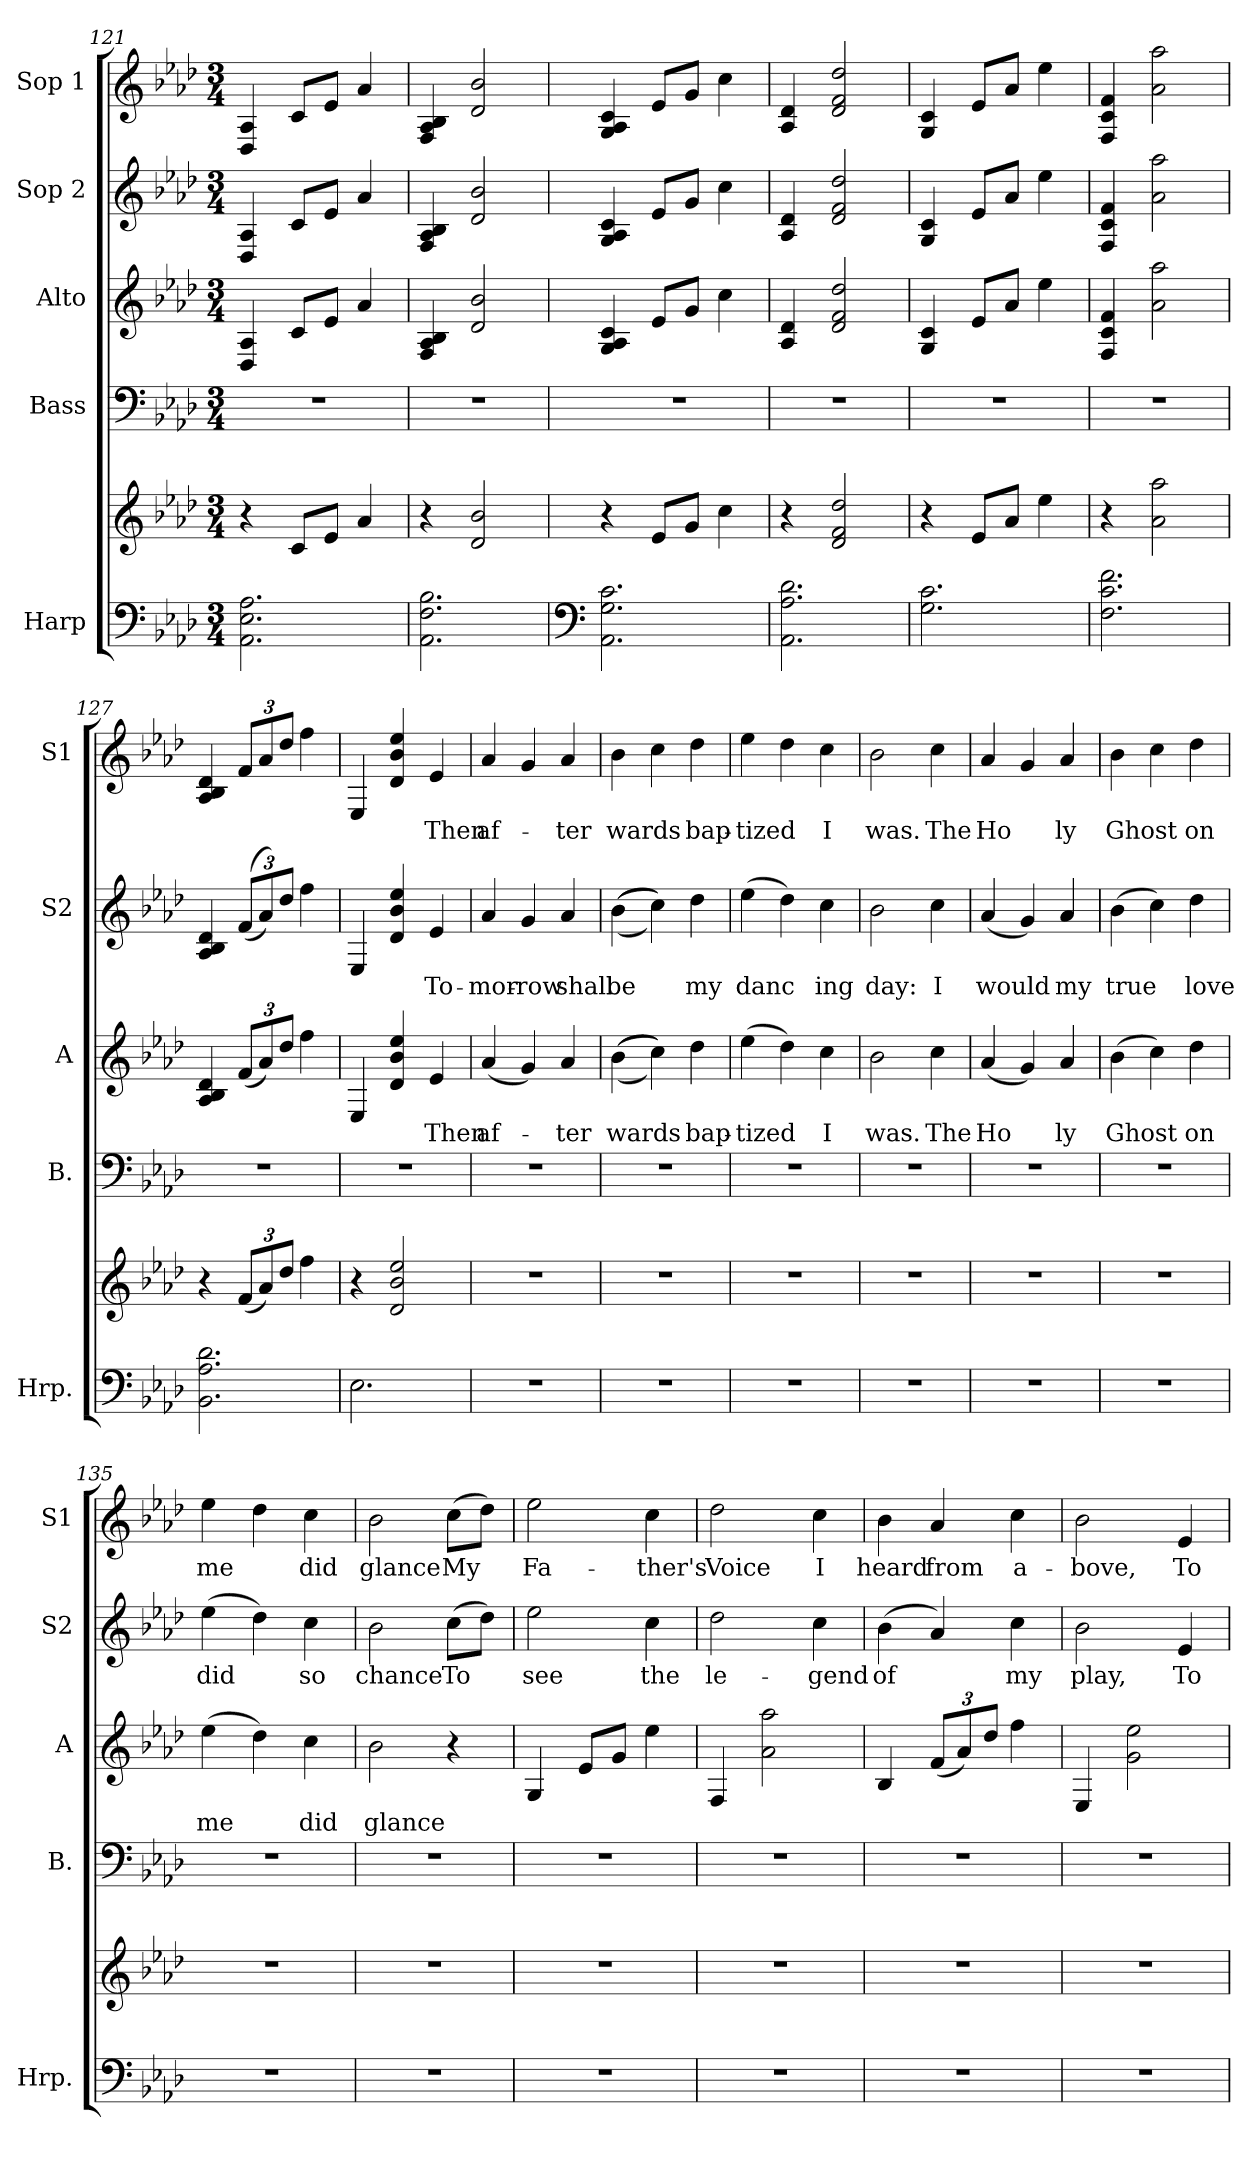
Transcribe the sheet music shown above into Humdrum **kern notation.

**kern	**kern	**kern	**kern	**text	**kern	**text	**kern	**text
*part5	*part5	*part4	*part3	*part3	*part2	*part2	*part1	*part1
*staff6	*staff5	*staff4	*staff3	*staff3	*staff2	*staff2	*staff1	*staff1
*I"Harp	*	*I"Bass	*I"Alto	*	*I"Sop 2	*	*I"Sop 1	*
*I'Hrp.	*	*I'B.	*I'A	*	*I'S2	*	*I'S1	*
*clefF4	*clefG2	*clefF4	*clefG2	*	*clefG2	*	*clefG2	*
*k[b-e-a-d-]	*k[b-e-a-d-]	*k[b-e-a-d-]	*k[b-e-a-d-]	*	*k[b-e-a-d-]	*	*k[b-e-a-d-]	*
*M3/4	*M3/4	*M3/4	*M3/4	*	*M3/4	*	*M3/4	*
=121	=121	=121	=121	=121	=121	=121	=121	=121
2.AA-\ 2.E-\ 2.A-\	4r	2.r	4D-/ 4A-/	.	4D-/ 4A-/	.	4D-/ 4A-/	.
.	8c/L	.	8c/L	.	8c/L	.	8c/L	.
.	8e-/J	.	8e-/J	.	8e-/J	.	8e-/J	.
.	4a-/	.	4a-/	.	4a-/	.	4a-/	.
=122	=122	=122	=122	=122	=122	=122	=122	=122
2.AA-\ 2.F\ 2.B-\	4r	2.r	4F/ 4A-/ 4B-/	.	4F/ 4A-/ 4B-/	.	4F/ 4A-/ 4B-/	.
.	2d-/ 2b-/	.	2d-/ 2b-/	.	2d-/ 2b-/	.	2d-/ 2b-/	.
=123	=123	=123	=123	=123	=123	=123	=123	=123
*clefF4	*	*	*	*	*	*	*	*
2.AA-\ 2.G\ 2.c\	4r	2.r	4G/ 4A-/ 4c/	.	4G/ 4A-/ 4c/	.	4G/ 4A-/ 4c/	.
.	8e-/L	.	8e-/L	.	8e-/L	.	8e-/L	.
.	8g/J	.	8g/J	.	8g/J	.	8g/J	.
.	4cc\	.	4cc\	.	4cc\	.	4cc\	.
=124	=124	=124	=124	=124	=124	=124	=124	=124
2.AA-\ 2.A-\ 2.d-\	4r	2.r	4A-/ 4d-/	.	4A-/ 4d-/	.	4A-/ 4d-/	.
.	2d-/ 2f/ 2dd-/	.	2d-/ 2f/ 2dd-/	.	2d-/ 2f/ 2dd-/	.	2d-/ 2f/ 2dd-/	.
=125	=125	=125	=125	=125	=125	=125	=125	=125
2.G\ 2.c\	4r	2.r	4G/ 4c/	.	4G/ 4c/	.	4G/ 4c/	.
.	8e-/L	.	8e-/L	.	8e-/L	.	8e-/L	.
.	8a-/J	.	8a-/J	.	8a-/J	.	8a-/J	.
.	4ee-\	.	4ee-\	.	4ee-\	.	4ee-\	.
!!LO:LB:g=z
=126	=126	=126	=126	=126	=126	=126	=126	=126
2.F\ 2.c\ 2.f\	4r	2.r	4F/ 4c/ 4f/	.	4F/ 4c/ 4f/	.	4F/ 4c/ 4f/	.
.	2a-\ 2aa-\	.	2a-\ 2aa-\	.	2a-\ 2aa-\	.	2a-\ 2aa-\	.
=127	=127	=127	=127	=127	=127	=127	=127	=127
2.BB-\ 2.A-\ 2.d-\	4r	2.r	4A-/ 4B-/ 4d-/	.	4A-/ 4B-/ 4d-/	.	4A-/ 4B-/ 4d-/	.
*	*Xbrackettup	*	*Xbrackettup	*	*Xbrackettup	*	*Xbrackettup	*
.	(12f/L	.	(12f/L	.	((12f/L	.	12f/L	.
.	12a-/)	.	12a-/)	.	12a-/))	.	12a-/	.
.	12dd-/J	.	12dd-/J	.	12dd-/J	.	12dd-/J	.
.	4ff\	.	4ff\	.	4ff\	.	4ff\	.
=128	=128	=128	=128	=128	=128	=128	=128	=128
2.E-\	4r	2.r	4E-/	.	4E-/	.	4E-/	.
.	2d-/ 2b-/ 2ee-/	.	4d-/ 4b-/ 4ee-/	.	4d-/ 4b-/ 4ee-/	.	4d-/ 4b-/ 4ee-/	.
.	.	.	4e-/	Then	4e-/	To-	4e-/	Then
=129	=129	=129	=129	=129	=129	=129	=129	=129
2.r	2.r	2.r	(4a-/	af-	4a-/	-mor-	4a-/	af-
.	.	.	4g/)	.	4g/	-row	4g/	.
.	.	.	4a-/	-ter	4a-/	shall	4a-/	-ter
=130	=130	=130	=130	=130	=130	=130	=130	=130
2.r	2.r	2.r	(((4b-\	wards	(((4b-\	be	4b-\	wards
.	.	.	4cc\)))	.	4cc\)))	.	4cc\	.
.	.	.	4dd-\	bap-	4dd-\	my	4dd-\	bap-
=131	=131	=131	=131	=131	=131	=131	=131	=131
2.r	2.r	2.r	(4ee-\	-tized	(4ee-\	danc	4ee-\	-tized
.	.	.	4dd-\)	.	4dd-\)	.	4dd-\	.
.	.	.	4cc\	I	4cc\	ing	4cc\	I
=132	=132	=132	=132	=132	=132	=132	=132	=132
2.r	2.r	2.r	2b-\	was.	2b-\	day:	2b-\	was.
.	.	.	4cc\	The	4cc\	I	4cc\	The
!!LO:PB:g=z
=133	=133	=133	=133	=133	=133	=133	=133	=133
2.r	2.r	2.r	(4a-/	Ho	(4a-/	would	4a-/	Ho
.	.	.	4g/)	.	4g/)	.	4g/	.
.	.	.	4a-/	ly	4a-/	my	4a-/	ly
=134	=134	=134	=134	=134	=134	=134	=134	=134
2.r	2.r	2.r	(4b-\	Ghost	(4b-\	true	4b-\	Ghost
.	.	.	4cc\)	.	4cc\)	.	4cc\	.
.	.	.	4dd-\	on	4dd-\	love	4dd-\	on
=135	=135	=135	=135	=135	=135	=135	=135	=135
2.r	2.r	2.r	(4ee-\	me	(4ee-\	did	4ee-\	me
.	.	.	4dd-\)	.	4dd-\)	.	4dd-\	.
.	.	.	4cc\	did	4cc\	so	4cc\	did
=136	=136	=136	=136	=136	=136	=136	=136	=136
2.r	2.r	2.r	2b-\	glance	2b-\	chance	2b-\	glance
.	.	.	4r	.	(8cc\L	To	(8cc\L	My
.	.	.	.	.	8dd-\J)	.	8dd-\J)	.
=137	=137	=137	=137	=137	=137	=137	=137	=137
2.r	2.r	2.r	4G/	.	2ee-\	see	2ee-\	Fa-
.	.	.	8e-/L	.	.	.	.	.
.	.	.	8g/J	.	.	.	.	.
.	.	.	4ee-\	.	4cc\	the	4cc\	-ther's
=138	=138	=138	=138	=138	=138	=138	=138	=138
2.r	2.r	2.r	4F/	.	2dd-\	le-	2dd-\	Voice
.	.	.	2a-\ 2aa-\	.	.	.	.	.
.	.	.	.	.	4cc\	-gend	4cc\	I
!!LO:LB:g=z
=139	=139	=139	=139	=139	=139	=139	=139	=139
2.r	2.r	2.r	4B-/	.	(4b-\	of	4b-\	heard
.	.	.	(12f/L	.	4a-/)	.	4a-/	from
.	.	.	12a-/)	.	.	.	.	.
.	.	.	12dd-/J	.	.	.	.	.
.	.	.	4ff\	.	4cc\	my	4cc\	a-
=140	=140	=140	=140	=140	=140	=140	=140	=140
2.r	2.r	2.r	4E-/	.	2b-\	play,	2b-\	-bove,
.	.	.	2g\ 2ee-\	.	.	.	.	.
.	.	.	.	.	4e-/	To	4e-/	To
=	=	=	=	=	=	=	=	=
*-	*-	*-	*-	*-	*-	*-	*-	*-
